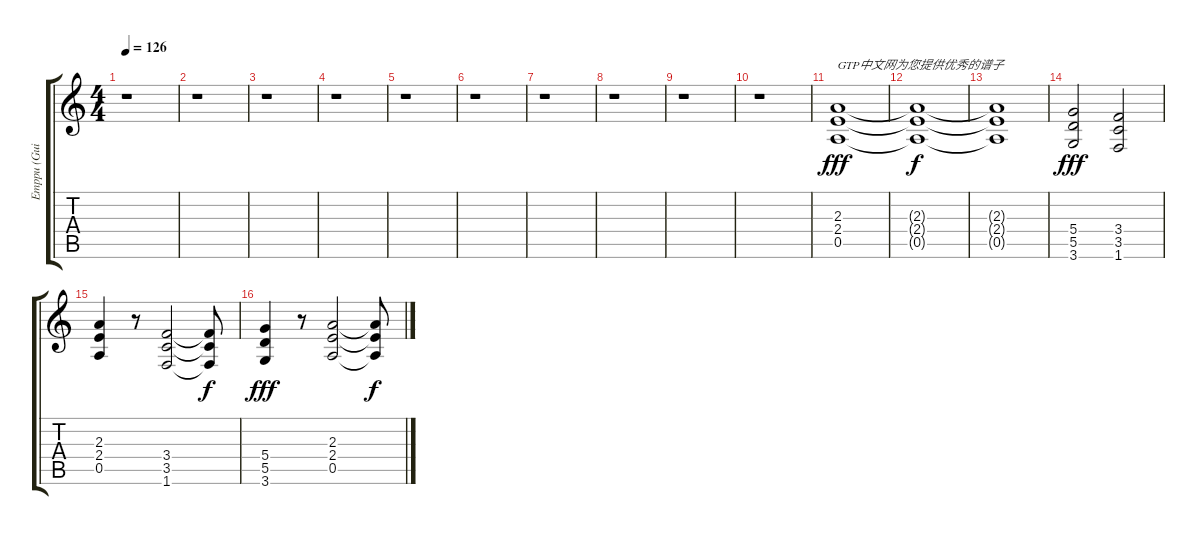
\track ("Emppu (Guitar)" "Emppu (Gui") {instrument distortionguitar}
\staff {score tabs}
\tuning (E4 B3 G3 D3 A2 E2) {hide}
\ts (4 4)
\tempo 126
\clef g2
\ks c
r.1{dy fff instrument distortionguitar} |
r.1 |
r.1 |
r.1 |
r.1 |
r.1 |
r.1 |
r.1 |
r.1 |
r.1 |
(2.3 2.4 0.5).1{txt "GTP中文网为您提供优秀的谱子"} |
(2.3{t} 2.4{t} 0.5{t}).1{dy f} |
(2.3{t} 2.4{t} 0.5{t}).1 |
(5.4 5.5 3.6).2{dy fff} (3.4 3.5 1.6).2 |
(2.3 2.4 0.5).4 r.8 (3.4 3.5 1.6).2 (3.4{t} 3.5{t} 1.6{t}).8{dy f} |
(5.4 5.5 3.6).4{dy fff} r.8 (2.3 2.4 0.5).2 (2.3{t} 2.4{t} 0.5{t}).8{dy f}
